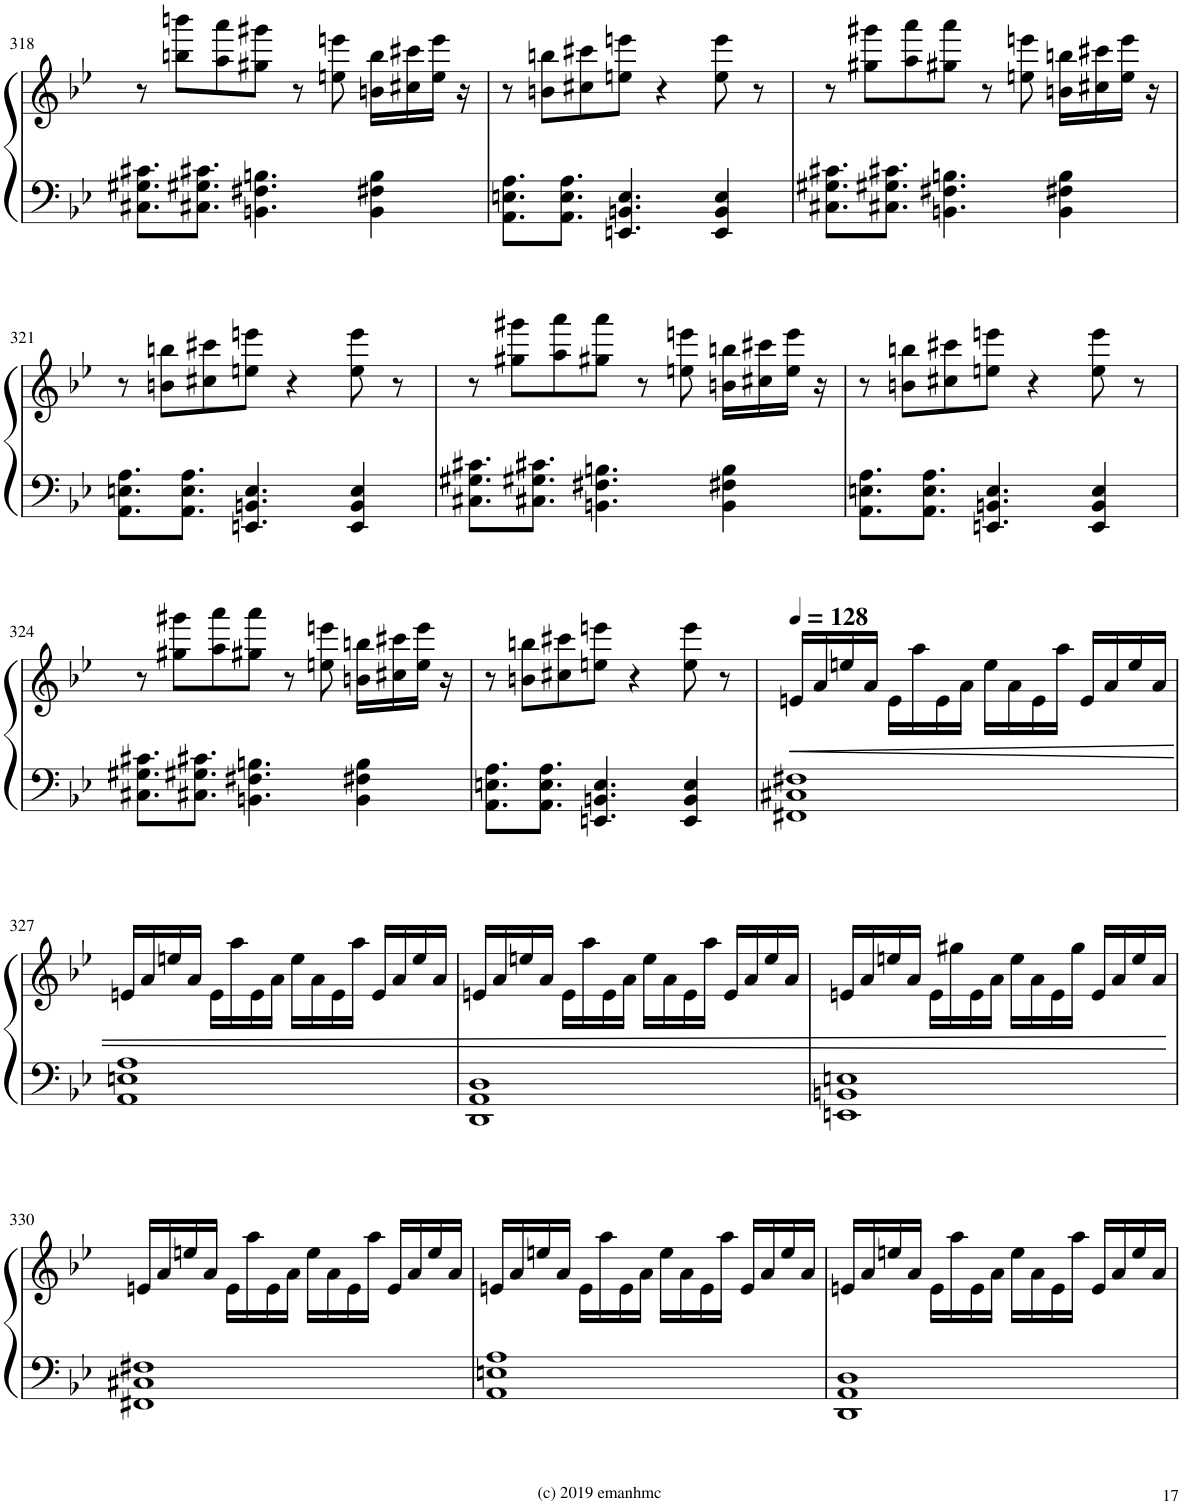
**kern	**kern	**dynam
*part1	*part1	*part1
*staff2	*staff1	*staff1/2
*I"Piano	*	*
*I'Pno.	*	*
!!LO:PB:g=z
*clefF4	*clefG2	*
*k[b-e-]	*k[b-e-]	*
*M4/4	*M4/4	*
*met(c)	*met(c)	*
=318	=318	=318
8.C#X\ 8.G#X\ 8.c#X\L	8r	.
.	8bbn\ 8bbbn\L	.
8.C#X\ 8.G#X\ 8.c#X\J	.	.
.	8aa\ 8aaa\	.
4.BBn\ 4.F#X\ 4.Bn\	8gg#X\ 8ggg#X\J	.
.	8r	.
.	8een\ 8eeen\	.
4BB\ 4F#X\ 4B\	16bn\ 16bb\LL	.
.	16cc#X\ 16ccc#X\	.
.	16ee\ 16eee\JJ	.
.	16r	.
=319	=319	=319
8.AA\ 8.En\ 8.A\L	8r	.
.	8bn\ 8bbn\L	.
8.AA\ 8.E\ 8.A\J	.	.
.	8cc#X\ 8ccc#X\	.
4.EEn/ 4.BBn/ 4.E/	8een\ 8eeen\J	.
.	4r	.
4EE/ 4BB/ 4E/	8ee\ 8eee\	.
.	8r	.
=320	=320	=320
8.C#X\ 8.G#X\ 8.c#X\L	8r	.
.	8gg#X\ 8ggg#X\L	.
8.C#X\ 8.G#X\ 8.c#X\J	.	.
.	8aa\ 8aaa\	.
4.BBn\ 4.F#X\ 4.Bn\	8gg#X\ 8aaa\J	.
.	8r	.
.	8een\ 8eeen\	.
4BB\ 4F#X\ 4B\	16bn\ 16bbn\LL	.
.	16cc#X\ 16ccc#X\	.
.	16ee\ 16eee\JJ	.
.	16r	.
!!LO:LB:g=z
=321	=321	=321
8.AA\ 8.En\ 8.A\L	8r	.
.	8bn\ 8bbn\L	.
8.AA\ 8.E\ 8.A\J	.	.
.	8cc#X\ 8ccc#X\	.
4.EEn/ 4.BBn/ 4.E/	8een\ 8eeen\J	.
.	4r	.
4EE/ 4BB/ 4E/	8ee\ 8eee\	.
.	8r	.
=322	=322	=322
8.C#X\ 8.G#X\ 8.c#X\L	8r	.
.	8gg#X\ 8ggg#X\L	.
8.C#X\ 8.G#X\ 8.c#X\J	.	.
.	8aa\ 8aaa\	.
4.BBn\ 4.F#X\ 4.Bn\	8gg#X\ 8aaa\J	.
.	8r	.
.	8een\ 8eeen\	.
4BB\ 4F#X\ 4B\	16bn\ 16bbn\LL	.
.	16cc#X\ 16ccc#X\	.
.	16ee\ 16eee\JJ	.
.	16r	.
=323	=323	=323
8.AA\ 8.En\ 8.A\L	8r	.
.	8bn\ 8bbn\L	.
8.AA\ 8.E\ 8.A\J	.	.
.	8cc#X\ 8ccc#X\	.
4.EEn/ 4.BBn/ 4.E/	8een\ 8eeen\J	.
.	4r	.
4EE/ 4BB/ 4E/	8ee\ 8eee\	.
.	8r	.
!!LO:LB:g=z
=324	=324	=324
8.C#X\ 8.G#X\ 8.c#X\L	8r	.
.	8gg#X\ 8ggg#X\L	.
8.C#X\ 8.G#X\ 8.c#X\J	.	.
.	8aa\ 8aaa\	.
4.BBn\ 4.F#X\ 4.Bn\	8gg#X\ 8aaa\J	.
.	8r	.
.	8een\ 8eeen\	.
4BB\ 4F#X\ 4B\	16bn\ 16bbn\LL	.
.	16cc#X\ 16ccc#X\	.
.	16ee\ 16eee\JJ	.
.	16r	.
=325	=325	=325
8.AA\ 8.En\ 8.A\L	8r	.
.	8bn\ 8bbn\L	.
8.AA\ 8.E\ 8.A\J	.	.
.	8cc#X\ 8ccc#X\	.
4.EEn/ 4.BBn/ 4.E/	8een\ 8eeen\J	.
.	4r	.
4EE/ 4BB/ 4E/	8ee\ 8eee\	.
.	8r	.
=326	=326	=326
*	*MM128	*
!	!	!LO:HP:b
1FF#X 1C#X 1F#X	16en/LL	<
.	16a/	.
.	16een/	.
.	16a/JJ	.
.	16e\LL	.
.	16aa\	.
.	16e\	.
.	16a\JJ	.
.	16ee\LL	.
.	16a\	.
.	16e\	.
.	16aa\JJ	.
.	16e/LL	.
.	16a/	.
.	16ee/	.
.	16a/JJ	.
!!LO:LB:g=z
=327	=327	=327
1AA 1En 1A	16en/LL	.
.	16a/	.
.	16een/	.
.	16a/JJ	.
.	16e\LL	.
.	16aa\	.
.	16e\	.
.	16a\JJ	.
.	16ee\LL	.
.	16a\	.
.	16e\	.
.	16aa\JJ	.
.	16e/LL	.
.	16a/	.
.	16ee/	.
.	16a/JJ	.
=328	=328	=328
1DD 1AA 1D	16en/LL	.
.	16a/	.
.	16een/	.
.	16a/JJ	.
.	16e\LL	.
.	16aa\	.
.	16e\	.
.	16a\JJ	.
.	16ee\LL	.
.	16a\	.
.	16e\	.
.	16aa\JJ	.
.	16e/LL	.
.	16a/	.
.	16ee/	.
.	16a/JJ	.
=329	=329	=329
1EEn 1BBn 1En	16en/LL	.
.	16a/	.
.	16een/	.
.	16a/JJ	.
.	16e\LL	.
.	16gg#X\	.
.	16e\	.
.	16a\JJ	.
.	16ee\LL	.
.	16a\	.
.	16e\	.
.	16gg#\JJ	.
.	16e/LL	.
.	16a/	.
.	16ee/	.
.	16a/JJ	.
.	.	[
!!LO:LB:g=z
=330	=330	=330
1FF#X 1C#X 1F#X	16en/LL	.
.	16a/	.
.	16een/	.
.	16a/JJ	.
.	16e\LL	.
.	16aa\	.
.	16e\	.
.	16a\JJ	.
.	16ee\LL	.
.	16a\	.
.	16e\	.
.	16aa\JJ	.
.	16e/LL	.
.	16a/	.
.	16ee/	.
.	16a/JJ	.
=331	=331	=331
1AA 1En 1A	16en/LL	.
.	16a/	.
.	16een/	.
.	16a/JJ	.
.	16e\LL	.
.	16aa\	.
.	16e\	.
.	16a\JJ	.
.	16ee\LL	.
.	16a\	.
.	16e\	.
.	16aa\JJ	.
.	16e/LL	.
.	16a/	.
.	16ee/	.
.	16a/JJ	.
=332	=332	=332
1DD 1AA 1D	16en/LL	.
.	16a/	.
.	16een/	.
.	16a/JJ	.
.	16e\LL	.
.	16aa\	.
.	16e\	.
.	16a\JJ	.
.	16ee\LL	.
.	16a\	.
.	16e\	.
.	16aa\JJ	.
.	16e/LL	.
.	16a/	.
.	16ee/	.
.	16a/JJ	.
=	=	=
*-	*-	*-
